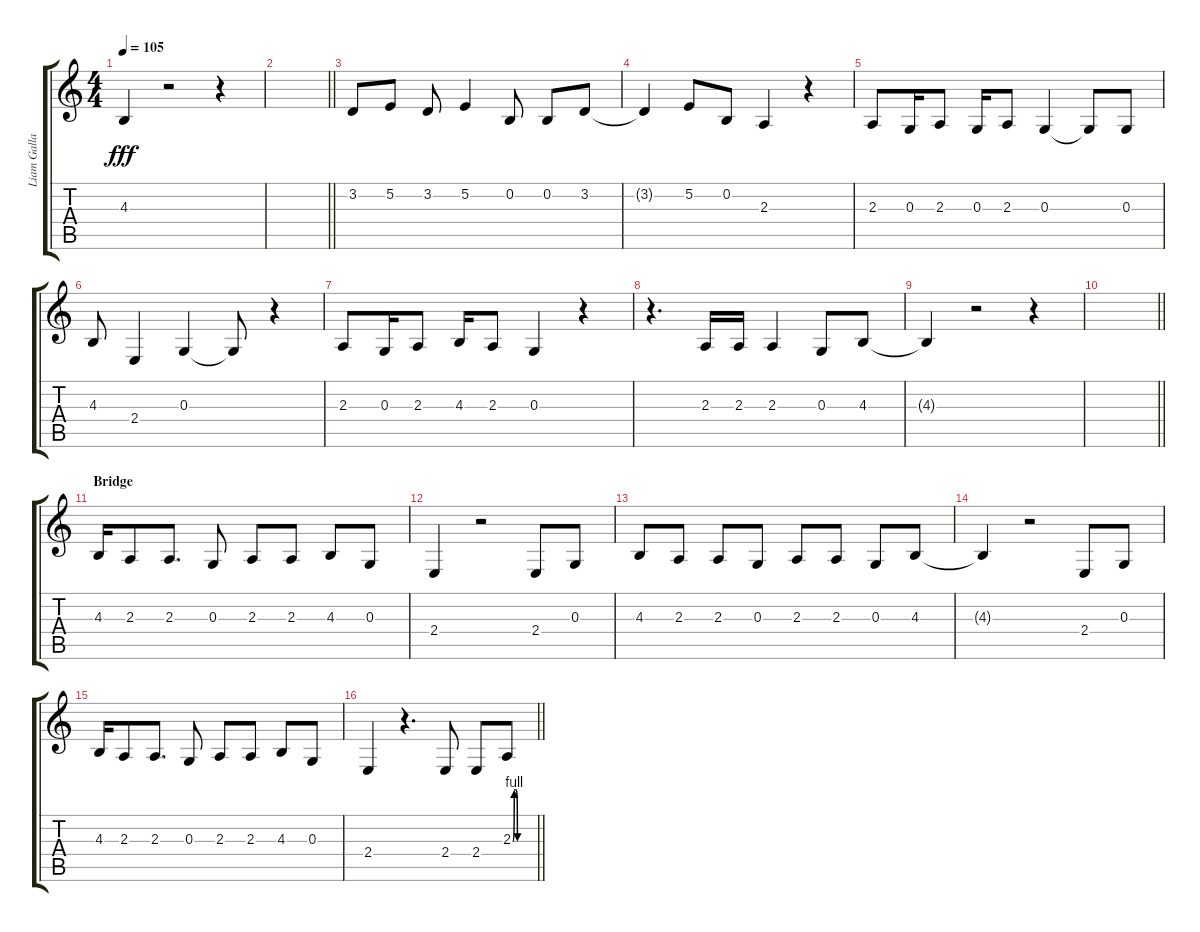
\track ("Liam Gallagher" "Liam Galla") {instrument altosax}
\staff {score tabs}
\tuning (E4 B3 G3 D3 A2 E2) {hide}
\ts (4 4)
\tempo 105
\clef g2
\ks c
4.3{t}.4{dy fff} r.2 r.4 |
\barLineRight lightlight
|
3.2.8 5.2.8 3.2.8 5.2.4 0.2.8 0.2.8 3.2.8 |
3.2{t}.4 5.2.8 0.2.8 2.3.4 r.4 |
2.3.8 0.3.16 2.3.8 0.3.16 2.3.8 0.3.4 0.3{t}.8 0.3.8 |
4.3.8 2.4.4 0.3.4 0.3{t}.8 r.4 |
2.3.8 0.3.16 2.3.8 4.3.16 2.3.8 0.3.4 r.4 |
r.4{d} 2.3.16 2.3.16 2.3.4 0.3.8 4.3.8 |
4.3{t}.4 r.2 r.4 |
\barLineRight lightlight
|
\section ("" "Bridge")
4.3.16 2.3.8 2.3.8{d} 0.3.8 2.3.8 2.3.8 4.3.8 0.3.8 |
2.4.4 r.2 2.4.8 0.3.8 |
4.3.8 2.3.8 2.3.8 0.3.8 2.3.8 2.3.8 0.3.8 4.3.8 |
4.3{t}.4 r.2 2.4.8 0.3.8 |
4.3.16 2.3.8 2.3.8{d} 0.3.8 2.3.8 2.3.8 4.3.8 0.3.8 |
\barLineRight lightlight
2.4.4 r.4{d} 2.4.8 2.4.8 2.3{be (custom 0 0 4 4 10 4 13 0 19 0 30 0 60 0)}.8
